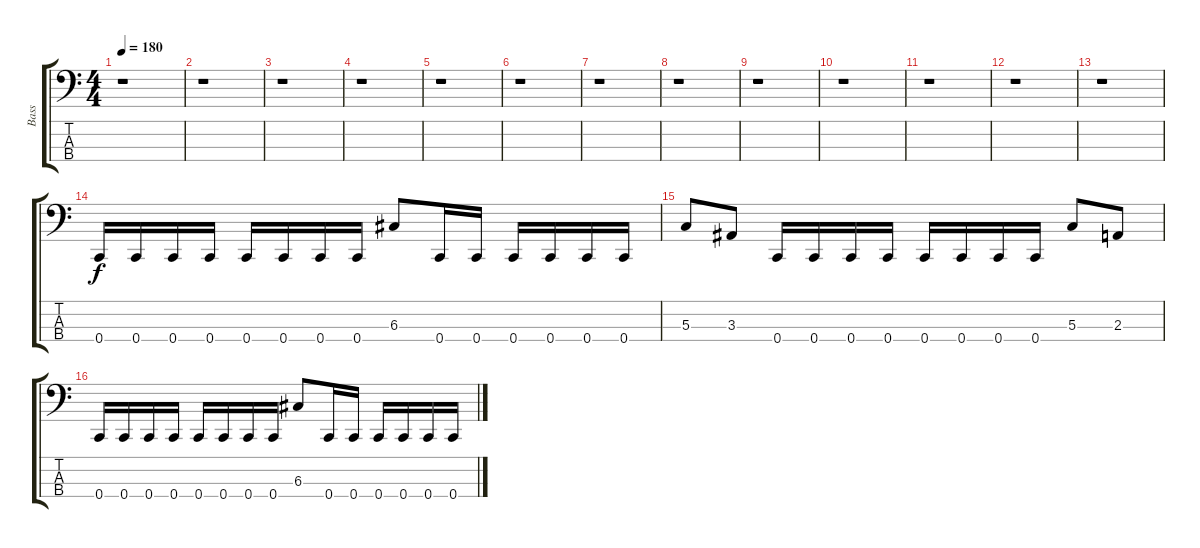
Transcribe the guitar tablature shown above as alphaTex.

\track ("Bass" "Bass") {instrument electricbassfinger}
\staff {score tabs}
\tuning (F2 C2 G1 C1) {hide}
\ts (4 4)
\tempo 180
\clef f4
\ks c
r.1{dy f} |
r.1 |
r.1 |
r.1 |
r.1 |
r.1 |
r.1 |
r.1 |
r.1 |
r.1 |
r.1 |
r.1 |
r.1 |
0.4.16 0.4.16 0.4.16 0.4.16 0.4.16 0.4.16 0.4.16 0.4.16 6.3.8 0.4.16 0.4.16 0.4.16 0.4.16 0.4.16 0.4.16 |
5.3.8 3.3.8 0.4.16 0.4.16 0.4.16 0.4.16 0.4.16 0.4.16 0.4.16 0.4.16 5.3.8 2.3.8 |
0.4.16 0.4.16 0.4.16 0.4.16 0.4.16 0.4.16 0.4.16 0.4.16 6.3.8 0.4.16 0.4.16 0.4.16 0.4.16 0.4.16 0.4.16
